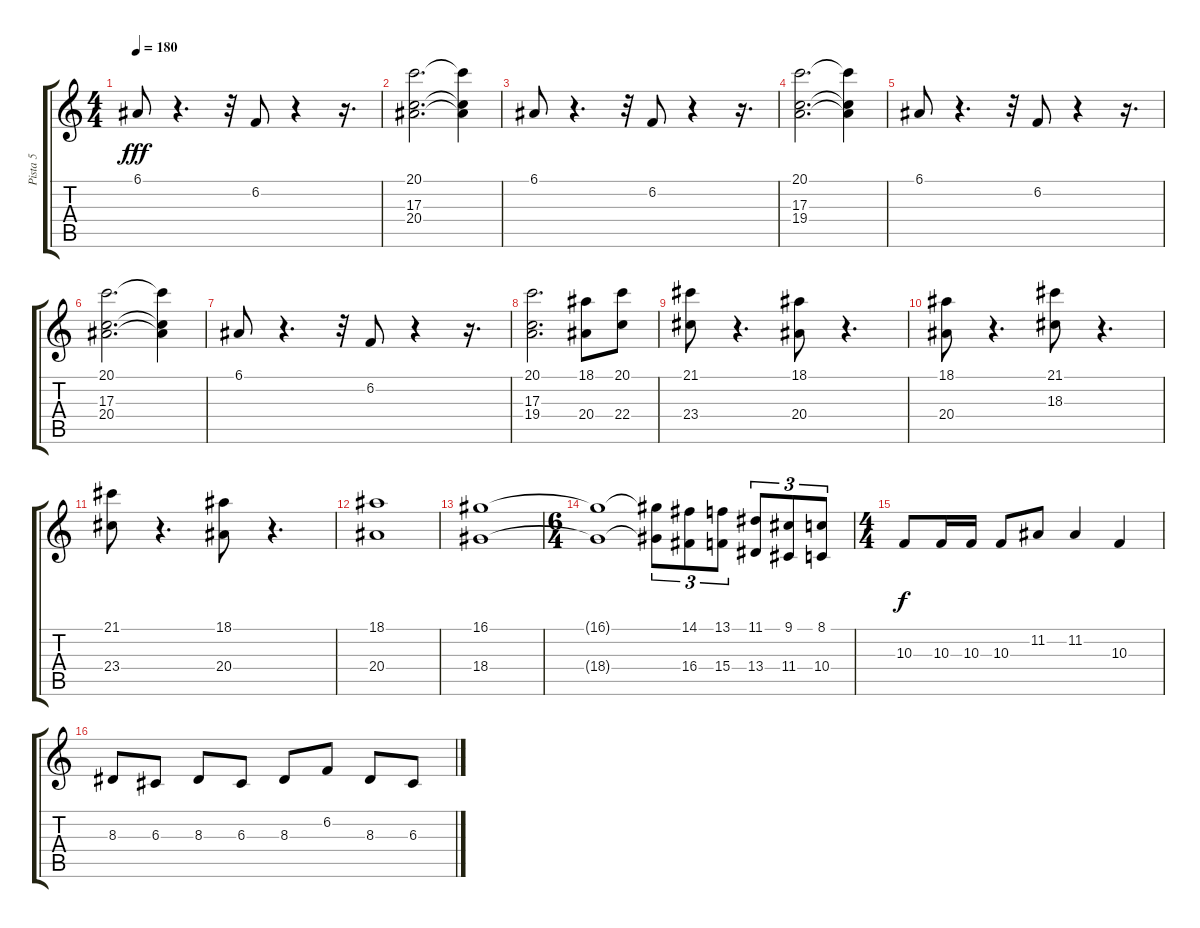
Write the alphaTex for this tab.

\track ("Pista 5" "Pista 5") {instrument stringensemble1}
\staff {score tabs}
\tuning (E4 B3 G3 D3 A2 E2) {hide}
\ts (4 4)
\tempo 180
\clef g2
\ks c
6.1.8{dy fff} r.4{d} r.32 6.2.8 r.4 r.16{d} |
(20.1 17.3 20.4).2{d} (20.1{t} 17.3{t} 20.4{t}).4 |
6.1.8 r.4{d} r.32 6.2.8 r.4 r.16{d} |
(20.1 17.3 19.4).2{d} (20.1{t} 17.3{t} 19.4{t}).4 |
6.1.8 r.4{d} r.32 6.2.8 r.4 r.16{d} |
(20.1 17.3 20.4).2{d} (20.1{t} 17.3{t} 20.4{t}).4 |
6.1.8 r.4{d} r.32 6.2.8 r.4 r.16{d} |
(20.1 17.3 19.4).2{d} (18.1 20.4).8 (20.1 22.4).8 |
(21.1 23.4).8 r.4{d} (18.1 20.4).8 r.4{d} |
(18.1 20.4).8 r.4{d} (21.1 18.3).8 r.4{d} |
(21.1 23.4).8 r.4{d} (18.1 20.4).8 r.4{d} |
(18.1 20.4).1 |
(16.1 18.4).1 |
\ts (6 4)
(16.1{t} 18.4{t}).1 (16.1{t} 18.4{t}).8{tu (3 2)} (14.1 16.4).8{tu (3 2)} (13.1 15.4).8{tu (3 2)} (11.1 13.4).8{tu (3 2)} (9.1 11.4).8{tu (3 2)} (8.1 10.4).8{tu (3 2)} |
\ts (4 4)
10.3.8{dy f balance 8} 10.3.16 10.3.16 10.3.8 11.2.8 11.2.4 10.3.4 |
8.3.8 6.3.8 8.3.8 6.3.8 8.3.8 6.2.8 8.3.8 6.3.8
